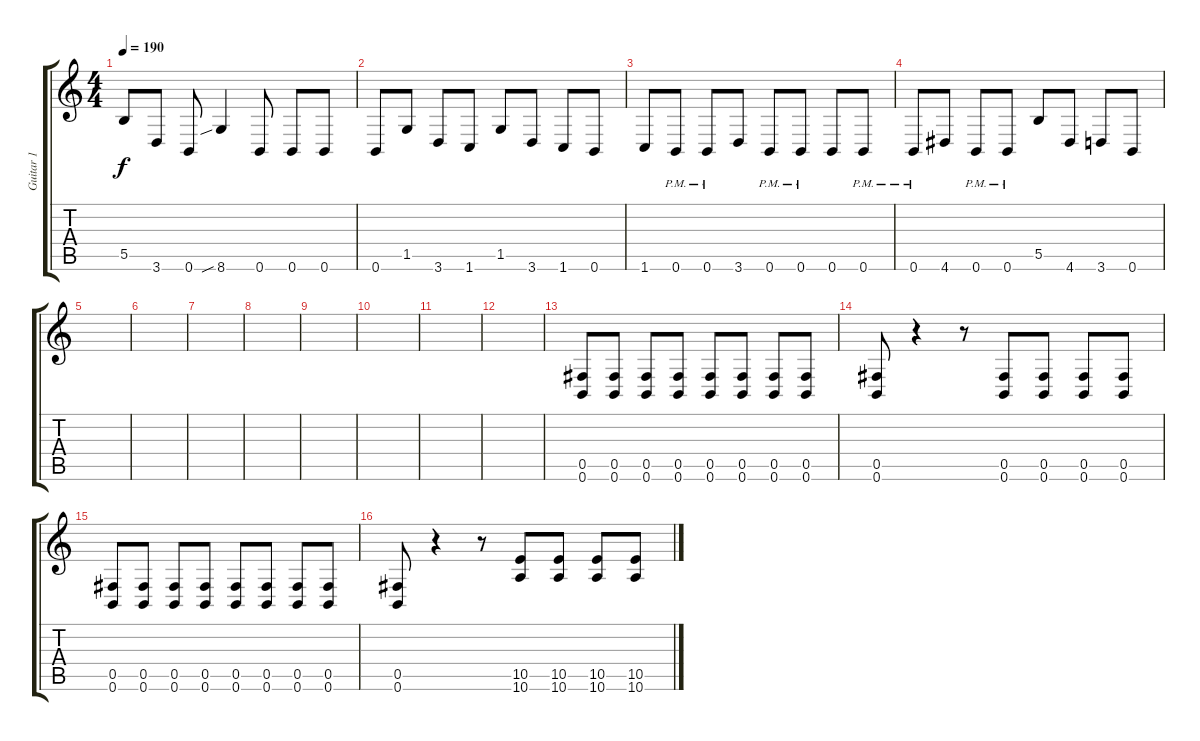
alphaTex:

\track ("Guitar 1" "Guitar 1") {instrument distortionguitar}
\staff {score tabs}
\tuning (Db4 Ab3 E3 B2 Gb2 B1) {hide}
\ts (4 4)
\tempo 190
\clef g2
\ks c
5.5.8{dy f} 3.6.8 0.6.8 8.6{sib}.4 0.6.8 0.6.8 0.6.8 |
0.6.8 1.5.8 3.6.8 1.6.8 1.5.8 3.6.8 1.6.8 0.6.8 |
1.6.8 0.6{pm}.8 0.6{pm}.8 3.6.8 0.6{pm}.8 0.6{pm}.8 0.6.8 0.6{pm}.8 |
0.6{pm}.8 4.6.8 0.6{pm}.8 0.6{pm}.8 5.5.8 4.6.8 3.6.8 0.6.8 |
|
|
|
|
|
|
|
|
(0.5 0.6).8 (0.5 0.6).8 (0.5 0.6).8 (0.5 0.6).8 (0.5 0.6).8 (0.5 0.6).8 (0.5 0.6).8 (0.5 0.6).8 |
(0.5 0.6).8 r.4 r.8 (0.5 0.6).8 (0.5 0.6).8 (0.5 0.6).8 (0.5 0.6).8 |
(0.5 0.6).8 (0.5 0.6).8 (0.5 0.6).8 (0.5 0.6).8 (0.5 0.6).8 (0.5 0.6).8 (0.5 0.6).8 (0.5 0.6).8 |
(0.5 0.6).8 r.4 r.8 (10.5 10.6).8 (10.5 10.6).8 (10.5 10.6).8 (10.5 10.6).8
